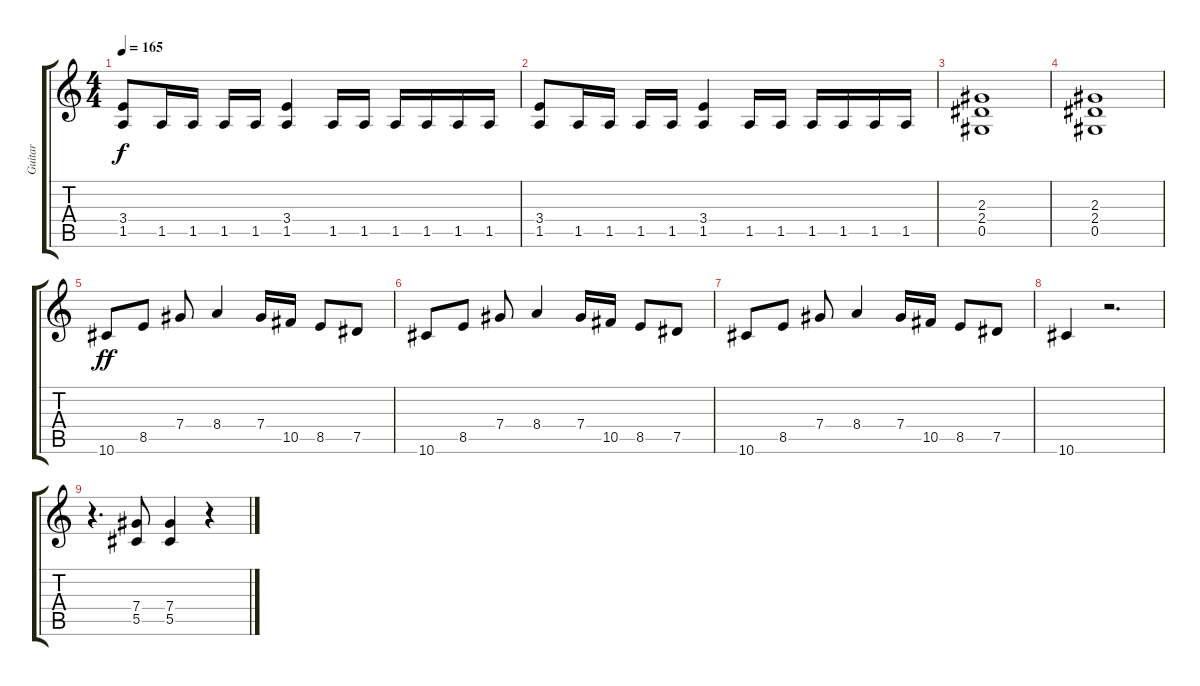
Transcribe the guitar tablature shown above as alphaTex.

\track ("Guitar " "Guitar ") {instrument acousticguitarsteel}
\staff {score tabs}
\tuning (Eb4 Bb3 Gb3 Db3 Ab2 Eb2) {hide}
\ts (4 4)
\tempo 165
\clef g2
\ks c
(3.4 1.5).8{dy f} 1.5.16 1.5.16 1.5.16 1.5.16 (3.4 1.5).4 1.5.16 1.5.16 1.5.16 1.5.16 1.5.16 1.5.16 |
(3.4 1.5).8 1.5.16 1.5.16 1.5.16 1.5.16 (3.4 1.5).4 1.5.16 1.5.16 1.5.16 1.5.16 1.5.16 1.5.16 |
(2.3 2.4 0.5).1 |
(2.3 2.4 0.5).1 |
10.6.8{dy ff} 8.5.8 7.4.8 8.4.4 7.4.16 10.5.16 8.5.8 7.5.8 |
10.6.8 8.5.8 7.4.8 8.4.4 7.4.16 10.5.16 8.5.8 7.5.8 |
10.6.8 8.5.8 7.4.8 8.4.4 7.4.16 10.5.16 8.5.8 7.5.8 |
10.6.4 r.2{d} |
r.4{d} (7.4 5.5).8{volume 16 balance 8} (7.4 5.5).4 r.4
